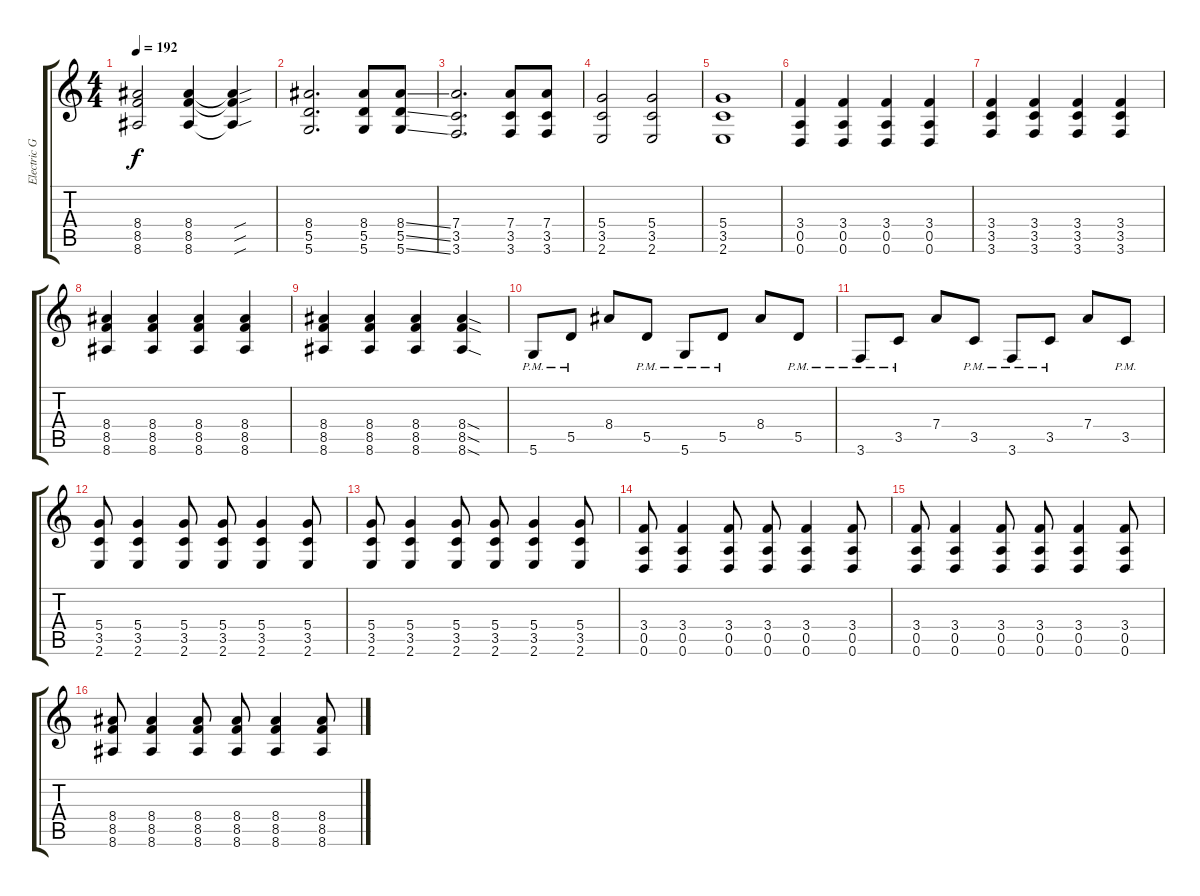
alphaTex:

\track ("Electric Guitar" "Electric G") {instrument distortionguitar}
\staff {score tabs}
\tuning (E4 B3 G3 D3 A2 D2) {hide}
\ts (4 4)
\tempo 192
\clef g2
\ks c
(8.4 8.5 8.6).2{dy f} (8.4 8.5 8.6).4 (8.4{sou t} 8.5{sou t} 8.6{sou t}).4 |
(8.4 5.5 5.6).2{d} (8.4 5.5 5.6).8 (8.4{ss} 5.5{ss} 5.6{ss}).8 |
(7.4 3.5 3.6).2{d} (7.4 3.5 3.6).8 (7.4 3.5 3.6).8 |
(5.4 3.5 2.6).2 (5.4 3.5 2.6).2 |
(5.4 3.5 2.6).1 |
(3.4 0.5 0.6).4 (3.4 0.5 0.6).4 (3.4 0.5 0.6).4 (3.4 0.5 0.6).4 |
(3.4 3.5 3.6).4 (3.4 3.5 3.6).4 (3.4 3.5 3.6).4 (3.4 3.5 3.6).4 |
(8.4 8.5 8.6).4 (8.4 8.5 8.6).4 (8.4 8.5 8.6).4 (8.4 8.5 8.6).4 |
(8.4 8.5 8.6).4 (8.4 8.5 8.6).4 (8.4 8.5 8.6).4 (8.4{sod} 8.5{sod} 8.6{sod}).4 |
5.6{pm}.8 5.5{pm}.8 8.4.8 5.5{pm}.8 5.6{pm}.8 5.5{pm}.8 8.4.8 5.5{pm}.8 |
3.6{pm}.8 3.5{pm}.8 7.4.8 3.5{pm}.8 3.6{pm}.8 3.5{pm}.8 7.4.8 3.5{pm}.8 |
(5.4 3.5 2.6).8 (5.4 3.5 2.6).4 (5.4 3.5 2.6).8 (5.4 3.5 2.6).8 (5.4 3.5 2.6).4 (5.4 3.5 2.6).8 |
(5.4 3.5 2.6).8 (5.4 3.5 2.6).4 (5.4 3.5 2.6).8 (5.4 3.5 2.6).8 (5.4 3.5 2.6).4 (5.4 3.5 2.6).8 |
(3.4 0.5 0.6).8 (3.4 0.5 0.6).4 (3.4 0.5 0.6).8 (3.4 0.5 0.6).8 (3.4 0.5 0.6).4 (3.4 0.5 0.6).8 |
(3.4 0.5 0.6).8 (3.4 0.5 0.6).4 (3.4 0.5 0.6).8 (3.4 0.5 0.6).8 (3.4 0.5 0.6).4 (3.4 0.5 0.6).8 |
(8.4 8.5 8.6).8 (8.4 8.5 8.6).4 (8.4 8.5 8.6).8 (8.4 8.5 8.6).8 (8.4 8.5 8.6).4 (8.4 8.5 8.6).8
